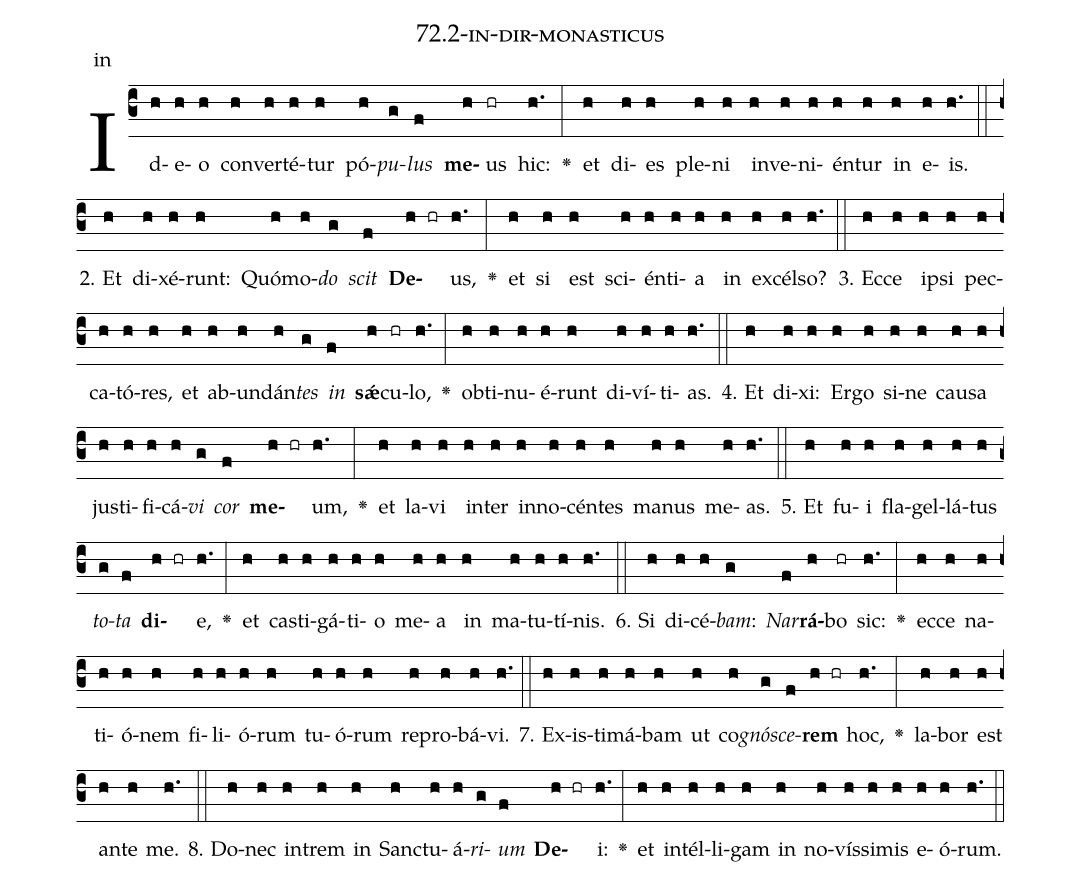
name: 72.2-in-dir-monasticus;
annotation: in;
%%
(c3)Id(h)e(h)o(h) con(h)ver(h)té(h)tur(h) pó(h)<i>pu</i>(g)<i>lus</i>(f) <b>me</b>(h)us(hr) hic:(h.) <v>\greheightstar</v>(:) et(h) di(h)es(h) ple(h)ni(h) in(h)ve(h)ni(h)én(h)tur(h) in(h) e(h)is.(h.) (::)
2. Et(h) di(h)xé(h)runt:(h) Quó(h)mo(h)<i>do</i>(g) <i>scit</i>(f) <b>De</b>(h hr)us,(h.) <v>\greheightstar</v>(:) et(h) si(h) est(h) sci(h)én(h)ti(h)a(h) in(h) ex(h)cél(h)so?(h.) (::)
3. Ec(h)ce(h) ip(h)si(h) pec(h)ca(h)tó(h)res,(h) et(h) ab(h)un(h)dán(h)<i>tes</i>(g) <i>in</i>(f) <b>sǽ</b>(h)cu(hr)lo,(h.) <v>\greheightstar</v>(:) ob(h)ti(h)nu(h)é(h)runt(h) di(h)ví(h)ti(h)as.(h.) (::)
4. Et(h) di(h)xi:(h) Er(h)go(h) si(h)ne(h) cau(h)sa(h) jus(h)ti(h)fi(h)cá(h)<i>vi</i>(g) <i>cor</i>(f) <b>me</b>(h hr)um,(h.) <v>\greheightstar</v>(:) et(h) la(h)vi(h) in(h)ter(h) in(h)no(h)cén(h)tes(h) ma(h)nus(h) me(h)as.(h.) (::)
5. Et(h) fu(h)i(h) fla(h)gel(h)lá(h)tus(h) <i>to</i>(g)<i>ta</i>(f) <b>di</b>(h hr)e,(h.) <v>\greheightstar</v>(:) et(h) cas(h)ti(h)gá(h)ti(h)o(h) me(h)a(h) in(h) ma(h)tu(h)tí(h)nis.(h.) (::)
6. Si(h) di(h)cé(h)<i>bam</i>:(g) <i>Nar</i>(f)<b>rá</b>(h)bo(hr) sic:(h.) <v>\greheightstar</v>(:) ec(h)ce(h) na(h)ti(h)ó(h)nem(h) fi(h)li(h)ó(h)rum(h) tu(h)ó(h)rum(h) re(h)pro(h)bá(h)vi.(h.) (::)
7. Ex(h)is(h)ti(h)má(h)bam(h) ut(h) co(h)<i>gnó</i>(g)<i>sce</i>(f)<b>rem</b>(h hr) hoc,(h.) <v>\greheightstar</v>(:) la(h)bor(h) est(h) an(h)te(h) me.(h.) (::)
8. Do(h)nec(h) in(h)trem(h) in(h) Sanc(h)tu(h)á(h)<i>ri</i>(g)<i>um</i>(f) <b>De</b>(h hr)i:(h.) <v>\greheightstar</v>(:) et(h) in(h)tél(h)li(h)gam(h) in(h) no(h)vís(h)si(h)mis(h) e(h)ó(h)rum.(h.) (::)
